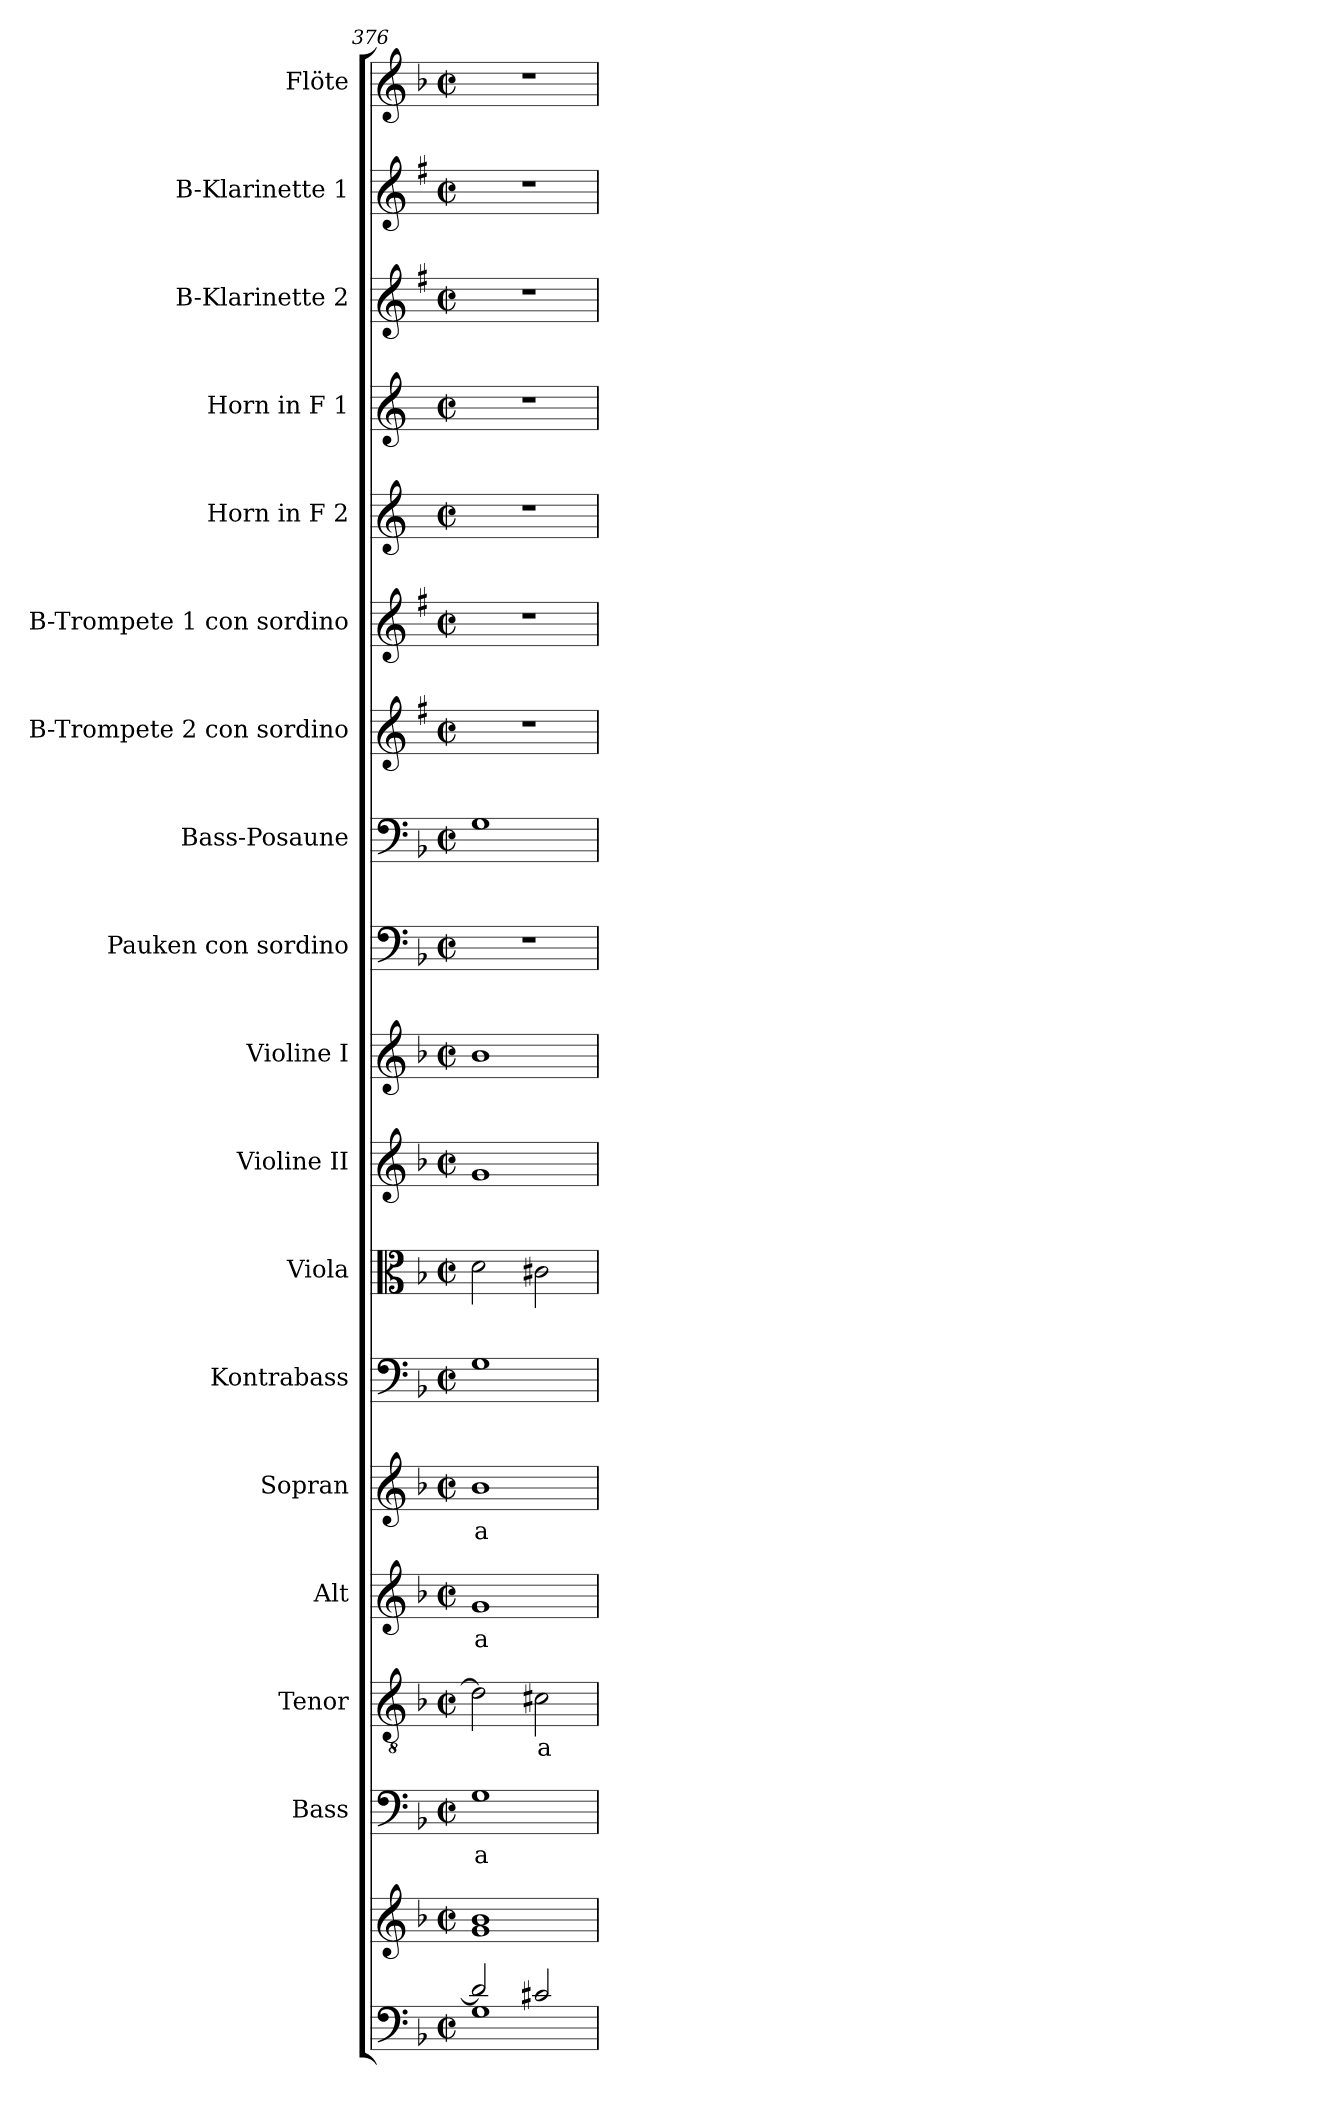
**kern	**kern	**kern	**text	**kern	**text	**kern	**text	**kern	**text	**kern	**kern	**kern	**kern	**kern	**kern	**kern	**kern	**kern	**kern	**kern	**kern	**kern
*part18	*part18	*part17	*part17	*part16	*part16	*part15	*part15	*part14	*part14	*part13	*part12	*part11	*part10	*part9	*part8	*part7	*part6	*part5	*part4	*part3	*part2	*part1
*staff19	*staff18	*staff17	*staff17	*staff16	*staff16	*staff15	*staff15	*staff14	*staff14	*staff13	*staff12	*staff11	*staff10	*staff9	*staff8	*staff7	*staff6	*staff5	*staff4	*staff3	*staff2	*staff1
*	*	*I"Bass	*	*I"Tenor	*	*I"Alt	*	*I"Sopran	*	*I"Kontrabass	*I"Viola	*I"Violine II	*I"Violine I	*I"Pauken con sordino	*I"Bass-Posaune	*I"B-Trompete 2 con sordino	*I"B-Trompete 1 con sordino	*I"Horn in F 2	*I"Horn in F 1	*I"B-Klarinette 2	*I"B-Klarinette 1	*I"Flöte
*	*	*I'B.	*	*I'T.	*	*I'A.	*	*I'S.	*	*I'Kb.	*I'Vla.	*I'Vl. II	*I'Vl. I	*I'Pk.	*I'B. Pos.	*I'B Trp. 2	*I'B Trp. 1	*	*	*I'B Kl. 2	*I'B Kl. 1	*I'Fl.
*clefF4	*clefG2	*clefF4	*	*clefGv2	*	*clefG2	*	*clefG2	*	*clefF4	*clefC3	*clefG2	*clefG2	*clefF4	*clefF4	*clefG2	*clefG2	*clefG2	*clefG2	*clefG2	*clefG2	*clefG2
*	*	*	*	*	*	*	*	*	*	*ITrd7c12	*	*	*	*	*	*ITrd1c2	*ITrd1c2	*ITrd4c7	*ITrd4c7	*ITrd1c2	*ITrd1c2	*
*k[b-]	*k[b-]	*k[b-]	*	*k[b-]	*	*k[b-]	*	*k[b-]	*	*k[b-]	*k[b-]	*k[b-]	*k[b-]	*k[b-]	*k[b-]	*k[b-]	*k[b-]	*k[b-]	*k[b-]	*k[b-]	*k[b-]	*k[b-]
*F:	*F:	*F:	*	*F:	*	*F:	*	*F:	*	*F:	*F:	*F:	*F:	*F:	*F:	*F:	*F:	*F:	*F:	*F:	*F:	*F:
*M2/2	*M2/2	*M2/2	*	*M2/2	*	*M2/2	*	*M2/2	*	*M2/2	*M2/2	*M2/2	*M2/2	*M2/2	*M2/2	*M2/2	*M2/2	*M2/2	*M2/2	*M2/2	*M2/2	*M2/2
*met(c|)	*met(c|)	*met(c|)	*	*met(c|)	*	*met(c|)	*	*met(c|)	*	*met(c|)	*met(c|)	*met(c|)	*met(c|)	*met(c|)	*met(c|)	*met(c|)	*met(c|)	*met(c|)	*met(c|)	*met(c|)	*met(c|)	*met(c|)
=376	=376	=376	=376	=376	=376	=376	=376	=376	=376	=376	=376	=376	=376	=376	=376	=376	=376	=376	=376	=376	=376	=376
*^	*^	*	*	*	*	*	*	*	*	*	*	*	*	*	*	*	*	*	*	*	*	*
!	!	!	!	!	!LO:LY:b	!	!	!	!LO:LY:b	!	!LO:LY:b	!	!	!	!	!	!	!	!	!	!	!	!	!
2d/]	1G	1b-	1g	1G	-a	2d\]	.	1g	-a	1b-	-a	1GG	2d\	1g	1b-	1r	1G	1r	1r	1r	1r	1r	1r	1r
!	!	!	!	!	!	!	!LO:LY:b	!	!	!	!	!	!	!	!	!	!	!	!	!	!	!	!	!
2c#X/	.	.	.	.	.	2c#X\	-a	.	.	.	.	.	2c#X\	.	.	.	.	.	.	.	.	.	.	.
*v	*v	*	*	*	*	*	*	*	*	*	*	*	*	*	*	*	*	*	*	*	*	*	*	*
*	*v	*v	*	*	*	*	*	*	*	*	*	*	*	*	*	*	*	*	*	*	*	*	*
=	=	=	=	=	=	=	=	=	=	=	=	=	=	=	=	=	=	=	=	=	=	=
*-	*-	*-	*-	*-	*-	*-	*-	*-	*-	*-	*-	*-	*-	*-	*-	*-	*-	*-	*-	*-	*-	*-
